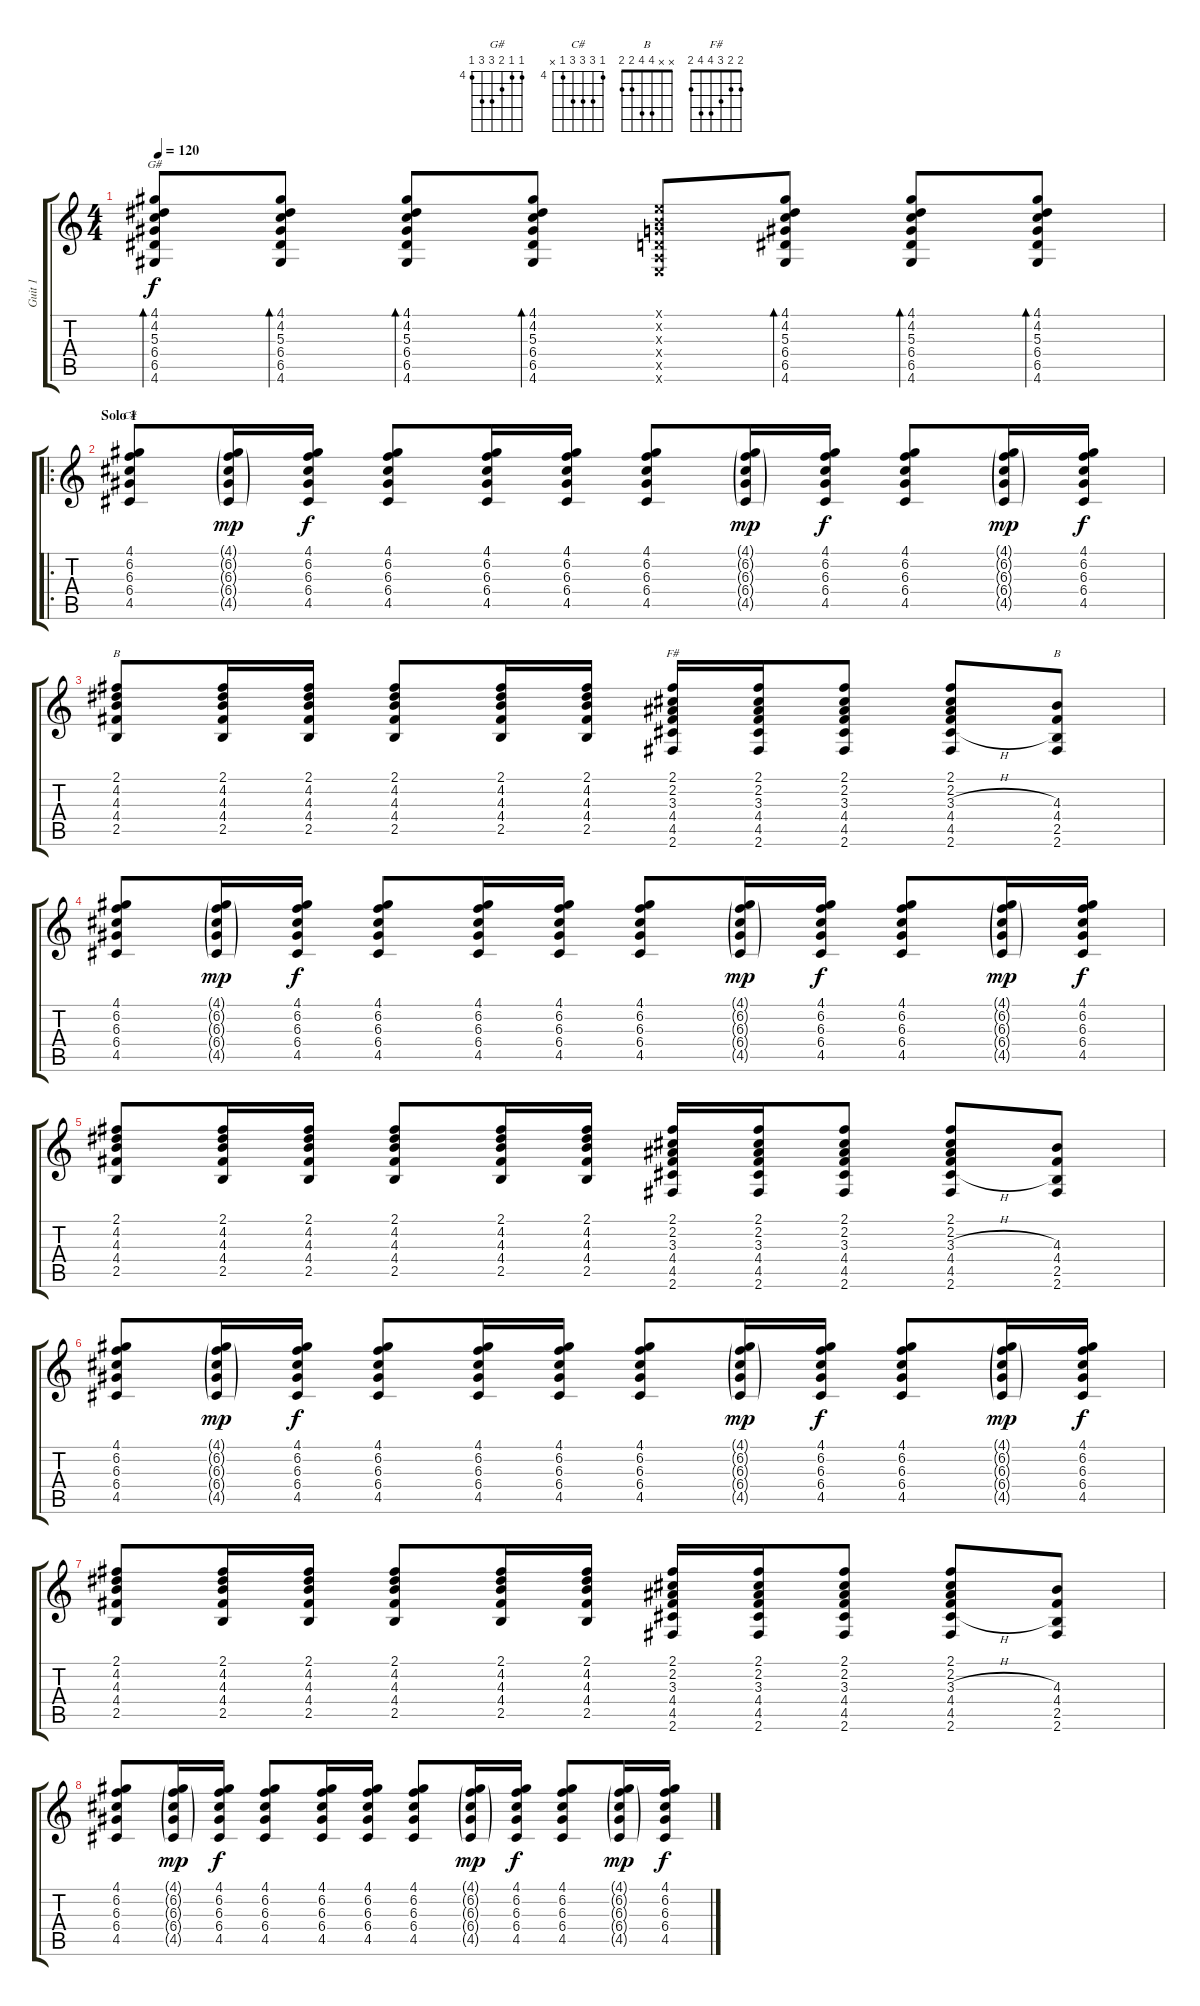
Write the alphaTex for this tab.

\track ("Guit 1" "Guit 1") {instrument acousticguitarnylon}
\staff {score tabs}
\tuning (E4 B3 G3 D3 A2 E2) {hide}
\chord ("G#" 4 4 5 6 6 4) {firstfret 4}
\chord ("C#" 4 6 6 6 4 x) {firstfret 4}
\chord ("B" 2 4 4 4 2 x)
\chord ("F#" 2 2 3 4 4 2)
\chord ("B" x x 4 4 2 2)
\ts (4 4)
\tempo 120
\clef g2
\ks c
(4.1 4.2 5.3 6.4 6.5 4.6).8{bd 60 ch "G#" dy f} (4.1 4.2 5.3 6.4 6.5 4.6).8{bd 60} (4.1 4.2 5.3 6.4 6.5 4.6).8{bd 60} (4.1 4.2 5.3 6.4 6.5 4.6).8{bd 60} (0.1{x} 0.2{x} 0.3{x} 0.4{x} 0.5{x} 0.6{x}).8 (4.1 4.2 5.3 6.4 6.5 4.6).8{bd 60} (4.1 4.2 5.3 6.4 6.5 4.6).8{bd 60} (4.1 4.2 5.3 6.4 6.5 4.6).8{bd 60} |
\ro
\section ("" "Solo 1")
(4.1 6.2 6.3 6.4 4.5).8{ch "C#"} (4.1{g} 6.2{g} 6.3{g} 6.4{g} 4.5{g}).16{dy mp} (4.1 6.2 6.3 6.4 4.5).16{dy f} (4.1 6.2 6.3 6.4 4.5).8 (4.1 6.2 6.3 6.4 4.5).16 (4.1 6.2 6.3 6.4 4.5).16 (4.1 6.2 6.3 6.4 4.5).8 (4.1{g} 6.2{g} 6.3{g} 6.4{g} 4.5{g}).16{dy mp} (4.1 6.2 6.3 6.4 4.5).16{dy f} (4.1 6.2 6.3 6.4 4.5).8 (4.1{g} 6.2{g} 6.3{g} 6.4{g} 4.5{g}).16{dy mp} (4.1 6.2 6.3 6.4 4.5).16{dy f} |
(2.1 4.2 4.3 4.4 2.5).8{ch "B"} (2.1 4.2 4.3 4.4 2.5).16 (2.1 4.2 4.3 4.4 2.5).16 (2.1 4.2 4.3 4.4 2.5).8 (2.1 4.2 4.3 4.4 2.5).16 (2.1 4.2 4.3 4.4 2.5).16 (2.1 2.2 3.3 4.4 4.5 2.6).16{ch "F#"} (2.1 2.2 3.3 4.4 4.5 2.6).16 (2.1 2.2 3.3 4.4 4.5 2.6).8 (2.1 2.2 3.3{h} 4.4 4.5{h} 2.6).8 (4.3 4.4 2.5 2.6).8{ch "B"} |
(4.1 6.2 6.3 6.4 4.5).8 (4.1{g} 6.2{g} 6.3{g} 6.4{g} 4.5{g}).16{dy mp} (4.1 6.2 6.3 6.4 4.5).16{dy f} (4.1 6.2 6.3 6.4 4.5).8 (4.1 6.2 6.3 6.4 4.5).16 (4.1 6.2 6.3 6.4 4.5).16 (4.1 6.2 6.3 6.4 4.5).8 (4.1{g} 6.2{g} 6.3{g} 6.4{g} 4.5{g}).16{dy mp} (4.1 6.2 6.3 6.4 4.5).16{dy f} (4.1 6.2 6.3 6.4 4.5).8 (4.1{g} 6.2{g} 6.3{g} 6.4{g} 4.5{g}).16{dy mp} (4.1 6.2 6.3 6.4 4.5).16{dy f} |
(2.1 4.2 4.3 4.4 2.5).8 (2.1 4.2 4.3 4.4 2.5).16 (2.1 4.2 4.3 4.4 2.5).16 (2.1 4.2 4.3 4.4 2.5).8 (2.1 4.2 4.3 4.4 2.5).16 (2.1 4.2 4.3 4.4 2.5).16 (2.1 2.2 3.3 4.4 4.5 2.6).16 (2.1 2.2 3.3 4.4 4.5 2.6).16 (2.1 2.2 3.3 4.4 4.5 2.6).8 (2.1 2.2 3.3{h} 4.4 4.5{h} 2.6).8 (4.3 4.4 2.5 2.6).8 |
(4.1 6.2 6.3 6.4 4.5).8 (4.1{g} 6.2{g} 6.3{g} 6.4{g} 4.5{g}).16{dy mp} (4.1 6.2 6.3 6.4 4.5).16{dy f} (4.1 6.2 6.3 6.4 4.5).8 (4.1 6.2 6.3 6.4 4.5).16 (4.1 6.2 6.3 6.4 4.5).16 (4.1 6.2 6.3 6.4 4.5).8 (4.1{g} 6.2{g} 6.3{g} 6.4{g} 4.5{g}).16{dy mp} (4.1 6.2 6.3 6.4 4.5).16{dy f} (4.1 6.2 6.3 6.4 4.5).8 (4.1{g} 6.2{g} 6.3{g} 6.4{g} 4.5{g}).16{dy mp} (4.1 6.2 6.3 6.4 4.5).16{dy f} |
(2.1 4.2 4.3 4.4 2.5).8 (2.1 4.2 4.3 4.4 2.5).16 (2.1 4.2 4.3 4.4 2.5).16 (2.1 4.2 4.3 4.4 2.5).8 (2.1 4.2 4.3 4.4 2.5).16 (2.1 4.2 4.3 4.4 2.5).16 (2.1 2.2 3.3 4.4 4.5 2.6).16 (2.1 2.2 3.3 4.4 4.5 2.6).16 (2.1 2.2 3.3 4.4 4.5 2.6).8 (2.1 2.2 3.3{h} 4.4 4.5{h} 2.6).8 (4.3 4.4 2.5 2.6).8 |
(4.1 6.2 6.3 6.4 4.5).8 (4.1{g} 6.2{g} 6.3{g} 6.4{g} 4.5{g}).16{dy mp} (4.1 6.2 6.3 6.4 4.5).16{dy f} (4.1 6.2 6.3 6.4 4.5).8 (4.1 6.2 6.3 6.4 4.5).16 (4.1 6.2 6.3 6.4 4.5).16 (4.1 6.2 6.3 6.4 4.5).8 (4.1{g} 6.2{g} 6.3{g} 6.4{g} 4.5{g}).16{dy mp} (4.1 6.2 6.3 6.4 4.5).16{dy f} (4.1 6.2 6.3 6.4 4.5).8 (4.1{g} 6.2{g} 6.3{g} 6.4{g} 4.5{g}).16{dy mp} (4.1 6.2 6.3 6.4 4.5).16{dy f}
